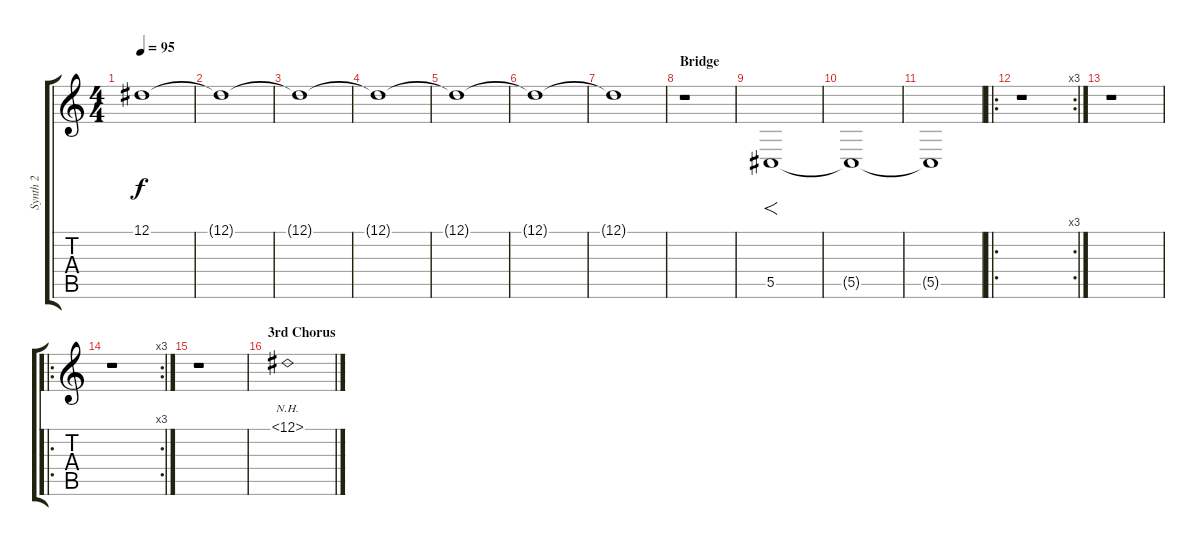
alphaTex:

\track ("Synth 2" "Synth 2") {instrument synthvoice}
\staff {score tabs}
\tuning (Eb4 Bb3 Gb3 Db3 Ab2 Db2) {hide}
\ts (4 4)
\tempo 95
\clef g2
\ks c
12.1{t}.1{dy f} |
12.1{t}.1 |
12.1{t}.1 |
12.1{t}.1 |
12.1{t}.1 |
12.1{t}.1 |
12.1{t}.1 |
\section ("" "Bridge")
r.1 |
5.5.1{f instrument trumpet} |
5.5{t}.1 |
5.5{t}.1 |
\ro
\rc 3
r.1 |
r.1 |
\ro
\rc 3
r.1 |
r.1 |
\section ("" "3rd Chorus")
12.1{nh}.1{instrument synthvoice}
